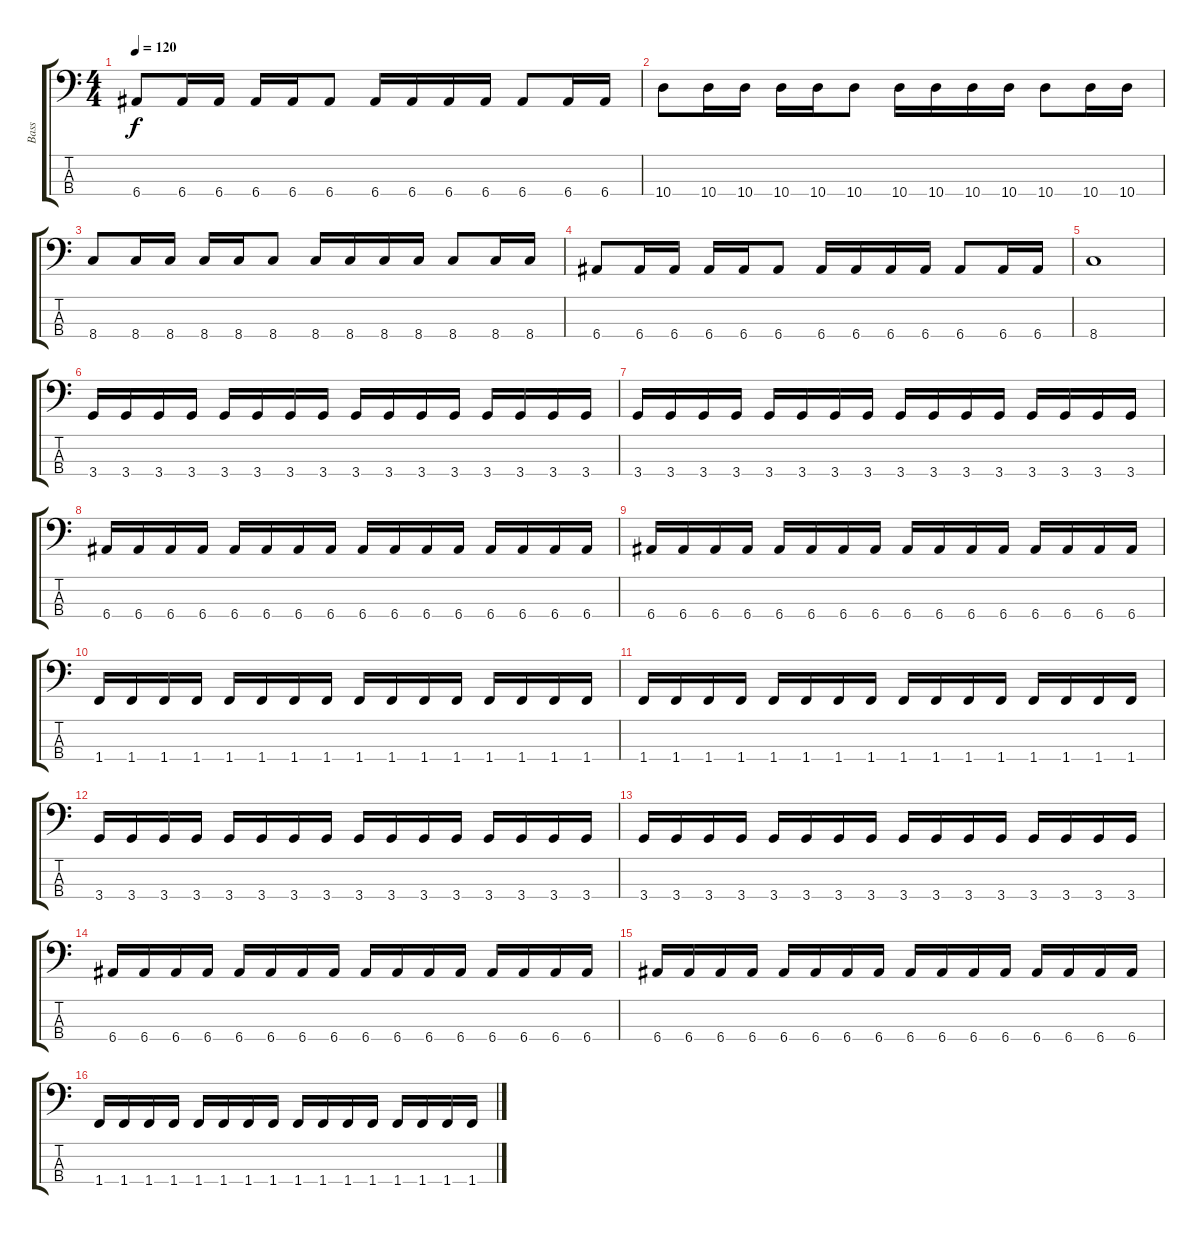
\track ("Bass" "Bass") {instrument electricbassfinger}
\staff {score tabs}
\tuning (G2 D2 A1 E1) {hide}
\ts (4 4)
\tempo 120
\clef f4
\ks c
6.4.8{dy f} 6.4.16 6.4.16 6.4.16 6.4.16 6.4.8 6.4.16 6.4.16 6.4.16 6.4.16 6.4.8 6.4.16 6.4.16 |
10.4.8 10.4.16 10.4.16 10.4.16 10.4.16 10.4.8 10.4.16 10.4.16 10.4.16 10.4.16 10.4.8 10.4.16 10.4.16 |
8.4.8 8.4.16 8.4.16 8.4.16 8.4.16 8.4.8 8.4.16 8.4.16 8.4.16 8.4.16 8.4.8 8.4.16 8.4.16 |
6.4.8 6.4.16 6.4.16 6.4.16 6.4.16 6.4.8 6.4.16 6.4.16 6.4.16 6.4.16 6.4.8 6.4.16 6.4.16 |
8.4.1 |
3.4.16 3.4.16 3.4.16 3.4.16 3.4.16 3.4.16 3.4.16 3.4.16 3.4.16 3.4.16 3.4.16 3.4.16 3.4.16 3.4.16 3.4.16 3.4.16 |
3.4.16 3.4.16 3.4.16 3.4.16 3.4.16 3.4.16 3.4.16 3.4.16 3.4.16 3.4.16 3.4.16 3.4.16 3.4.16 3.4.16 3.4.16 3.4.16 |
6.4.16 6.4.16 6.4.16 6.4.16 6.4.16 6.4.16 6.4.16 6.4.16 6.4.16 6.4.16 6.4.16 6.4.16 6.4.16 6.4.16 6.4.16 6.4.16 |
6.4.16 6.4.16 6.4.16 6.4.16 6.4.16 6.4.16 6.4.16 6.4.16 6.4.16 6.4.16 6.4.16 6.4.16 6.4.16 6.4.16 6.4.16 6.4.16 |
1.4.16 1.4.16 1.4.16 1.4.16 1.4.16 1.4.16 1.4.16 1.4.16 1.4.16 1.4.16 1.4.16 1.4.16 1.4.16 1.4.16 1.4.16 1.4.16 |
1.4.16 1.4.16 1.4.16 1.4.16 1.4.16 1.4.16 1.4.16 1.4.16 1.4.16 1.4.16 1.4.16 1.4.16 1.4.16 1.4.16 1.4.16 1.4.16 |
3.4.16 3.4.16 3.4.16 3.4.16 3.4.16 3.4.16 3.4.16 3.4.16 3.4.16 3.4.16 3.4.16 3.4.16 3.4.16 3.4.16 3.4.16 3.4.16 |
3.4.16 3.4.16 3.4.16 3.4.16 3.4.16 3.4.16 3.4.16 3.4.16 3.4.16 3.4.16 3.4.16 3.4.16 3.4.16 3.4.16 3.4.16 3.4.16 |
6.4.16 6.4.16 6.4.16 6.4.16 6.4.16 6.4.16 6.4.16 6.4.16 6.4.16 6.4.16 6.4.16 6.4.16 6.4.16 6.4.16 6.4.16 6.4.16 |
6.4.16 6.4.16 6.4.16 6.4.16 6.4.16 6.4.16 6.4.16 6.4.16 6.4.16 6.4.16 6.4.16 6.4.16 6.4.16 6.4.16 6.4.16 6.4.16 |
1.4.16 1.4.16 1.4.16 1.4.16 1.4.16 1.4.16 1.4.16 1.4.16 1.4.16 1.4.16 1.4.16 1.4.16 1.4.16 1.4.16 1.4.16 1.4.16
